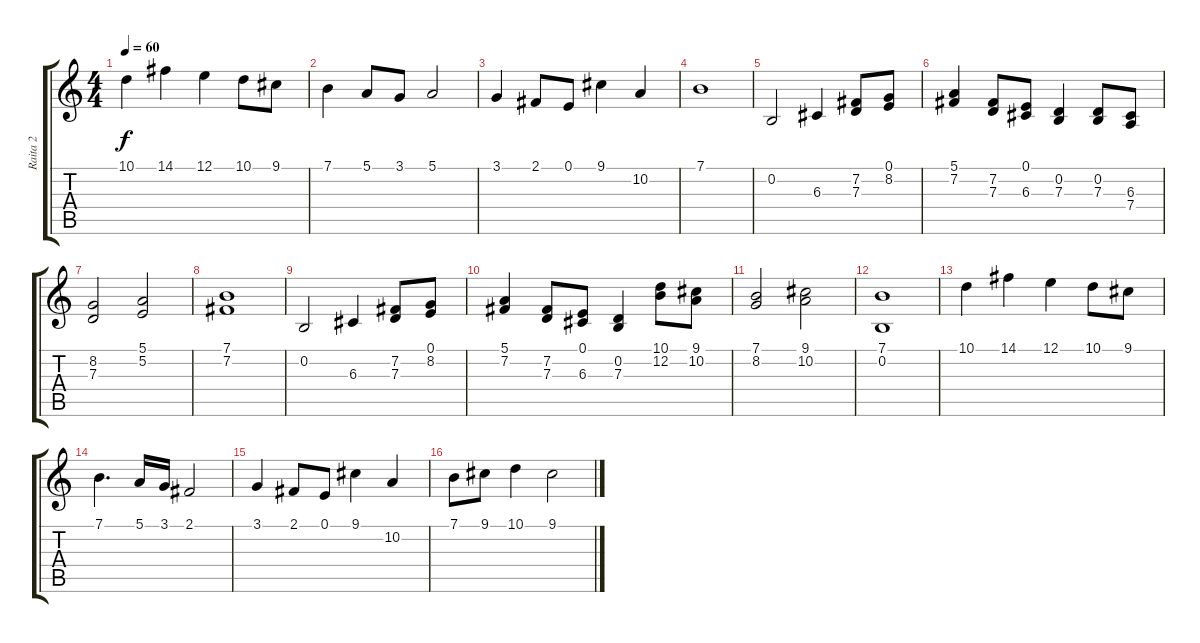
\track ("Raita 2" "Raita 2") {instrument tremolostrings}
\staff {score tabs}
\tuning (E4 B3 G3 D3 A2 E2) {hide}
\ts (4 4)
\tempo 60
\clef g2
\ks c
10.1.4{dy f} 14.1.4 12.1.4 10.1.8 9.1.8 |
7.1.4 5.1.8 3.1.8 5.1.2 |
3.1.4 2.1.8 0.1.8 9.1.4 10.2.4 |
7.1.1 |
0.2.2 6.3.4 (7.2 7.3).8 (0.1 8.2).8 |
(5.1 7.2).4 (7.2 7.3).8 (0.1 6.3).8 (0.2 7.3).4 (0.2 7.3).8 (6.3 7.4).8 |
(8.2 7.3).2 (5.1 5.2).2 |
(7.1 7.2).1 |
0.2.2 6.3.4 (7.2 7.3).8 (0.1 8.2).8 |
(5.1 7.2).4 (7.2 7.3).8 (0.1 6.3).8 (0.2 7.3).4 (10.1 12.2).8 (9.1 10.2).8 |
(7.1 8.2).2 (9.1 10.2).2 |
(7.1 0.2).1 |
10.1.4 14.1.4 12.1.4 10.1.8 9.1.8 |
7.1.4{d} 5.1.16 3.1.16 2.1.2 |
3.1.4 2.1.8 0.1.8 9.1.4 10.2.4 |
7.1.8 9.1.8 10.1.4 9.1.2
